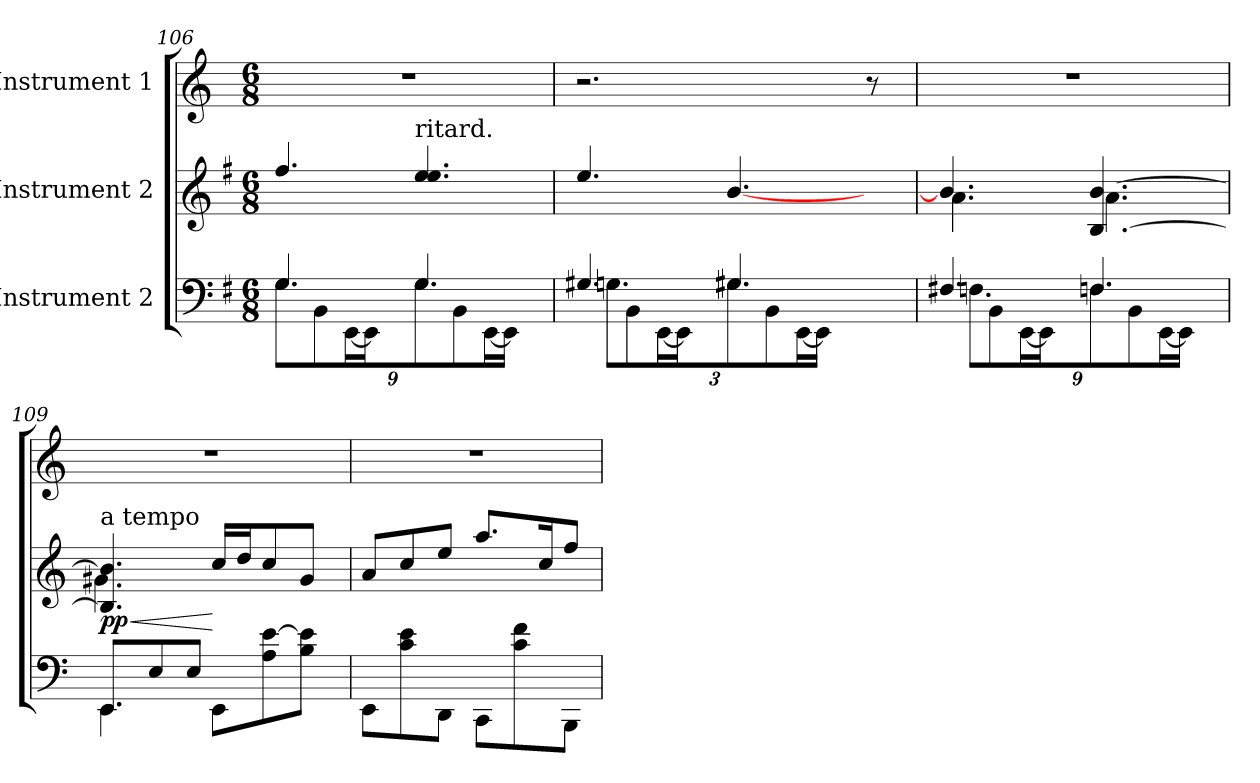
**kern	**kern	**dynam	**kern
*part3	*part2	*part2	*part1
*staff3	*staff2	*staff2	*staff1
*I"Instrument 2	*I"Instrument 2	*	*I"Instrument 1
*clefF4	*clefG2	*	*clefG2
*k[f#]	*k[f#]	*	*k[]
*G:	*G:	*	*C:
*M6/8	*M6/8	*	*M6/8
=106	=106	=106	=106
*^	*	*	*
*	*Xbrackettup	*	*	*
4.G/	12.G\L	4.ff#/	.	2.r
.	12BB\	.	.	.
.	[24EE\J	.	.	.
.	24EE\J]	.	.	.
.	12ryy	.	.	.
!	!	!LO:TX:a:t=ritard.	!	!
4.G/	12.G\L	4.ee/ 4.ee/	.	.
.	12BB\	.	.	.
.	[24EE\J	.	.	.
.	24EE\J]	.	.	.
.	12ryy	.	.	.
!!LO:LB:g=z
=107	=107	=107	=107	=107
*k[]	*	*k[]	*	*
*C:	*	*C:	*	*
4.G#X/	12.G\L	4.ee/	.	2.r
.	12BB\	.	.	.
.	[24EE\J	.	.	.
.	24EE\J]	.	.	.
.	12ryy	.	.	.
4.G#/	12.G#\L	[>4.b/	.	.
.	12BB\	.	.	.
.	[24EE\J	.	.	.
.	24EE\J]	.	.	.
.	8ryy	.	.	.
8ryy	.	8ryy	.	8r
.	12ryy	.	.	.
=108	=108	=108	=108	=108
*	*	*^	*	*
4.F#X/	12.F\L	4.b/]	4.a\	.	2.r
.	12BB\	.	.	.	.
.	[24EE\J	.	.	.	.
.	24EE\J]	.	.	.	.
.	12ryy	.	.	.	.
4.Fn/	12.F\L	[>4.b/ [>4.B/	4.a\	.	.
.	12BB\	.	.	.	.
.	[24EE\J	.	.	.	.
.	24EE\J]	.	.	.	.
.	12ryy	.	.	.	.
=109	=109	=109	=109	=109	=109
!	!	!LO:TX:a:t=a tempo	!	!	!
!	!	!	!	!LO:HP:b	!
!	!	!	!	!LO:DY:n=1:b	!
8.EE/L	4.EE\	4.B/] 4.b/]	4.g#X\	< pp	2.r
8E/	.	.	.	.	.
8E/J	.	.	.	.	.
.	8EE\L	16cc/L	4.ryy	[	.
4ryy	.	16dd/	.	.	.
.	8A\ [<8e\	8cc/	.	.	.
.	8e\] 8B\J	8g#/J	.	.	.
16ryy	.	.	.	.	.
*v	*v	*	*	*	*
*	*v	*v	*	*
=110	=110	=110	=110
8EE\L	8a/L	.	2.r
8e\ 8c\	8cc/	.	.
8DD\J	8ee/J	.	.
8CC\L	8.aa/L	.	.
8f\ 8c\	.	.	.
.	16cc/	.	.
8BBB\J	8ff/J	.	.
=	=	=	=
*-	*-	*-	*-
